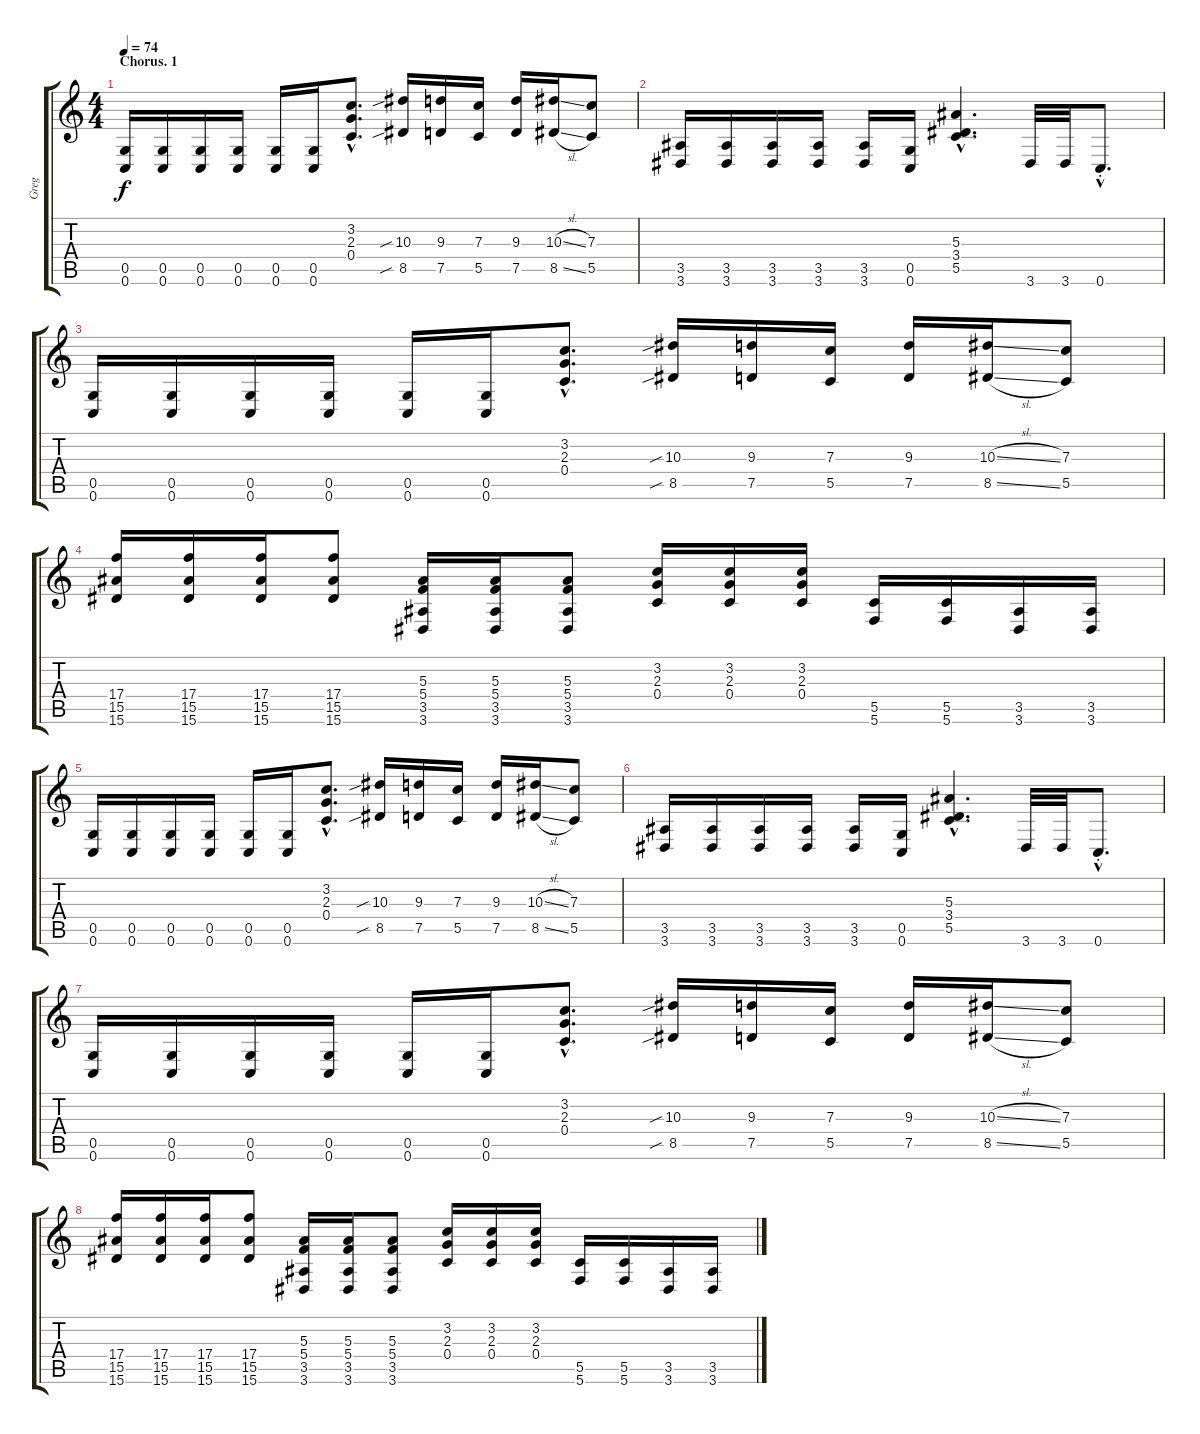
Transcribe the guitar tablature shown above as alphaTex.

\track ("Greg" "Greg") {instrument distortionguitar}
\staff {score tabs}
\tuning (D4 A3 F3 C3 G2 C2) {hide}
\ts (4 4)
\section ("" "Chorus. 1")
\tempo 74
\clef g2
\ks c
(0.5 0.6).16{dy f instrument distortionguitar} (0.5 0.6).16 (0.5 0.6).16 (0.5 0.6).16 (0.5 0.6).16 (0.5 0.6).16 (3.2{hac} 2.3{hac} 0.4{hac}).8{d} (10.3{sib} 8.5{sib}).16 (9.3 7.5).16 (7.3 5.5).16 (9.3 7.5).16 (10.3{sl} 8.5{sl}).16 (7.3 5.5).8 |
(3.5 3.6).16 (3.5 3.6).16 (3.5 3.6).16 (3.5 3.6).16 (3.5 3.6).16 (0.5 0.6).16 (5.3{hac} 3.4{hac} 5.5{hac}).4{d} 3.6.32 3.6.32 0.6{hac st}.8{d} |
(0.5 0.6).16 (0.5 0.6).16 (0.5 0.6).16 (0.5 0.6).16 (0.5 0.6).16 (0.5 0.6).16 (3.2{hac} 2.3{hac} 0.4{hac}).8{d} (10.3{sib} 8.5{sib}).16 (9.3 7.5).16 (7.3 5.5).16 (9.3 7.5).16 (10.3{sl} 8.5{sl}).16 (7.3 5.5).8 |
(17.4 15.5 15.6).16 (17.4 15.5 15.6).16 (17.4 15.5 15.6).16 (17.4 15.5 15.6).8 (5.3 5.4 3.5 3.6).16 (5.3 5.4 3.5 3.6).16 (5.3 5.4 3.5 3.6).8 (3.2 2.3 0.4).16 (3.2 2.3 0.4).16 (3.2 2.3 0.4).16 (5.5 5.6).16 (5.5 5.6).16 (3.5 3.6).16 (3.5 3.6).16 |
(0.5 0.6).16 (0.5 0.6).16 (0.5 0.6).16 (0.5 0.6).16 (0.5 0.6).16 (0.5 0.6).16 (3.2{hac} 2.3{hac} 0.4{hac}).8{d} (10.3{sib} 8.5{sib}).16 (9.3 7.5).16 (7.3 5.5).16 (9.3 7.5).16 (10.3{sl} 8.5{sl}).16 (7.3 5.5).8 |
(3.5 3.6).16 (3.5 3.6).16 (3.5 3.6).16 (3.5 3.6).16 (3.5 3.6).16 (0.5 0.6).16 (5.3{hac} 3.4{hac} 5.5{hac}).4{d} 3.6.32 3.6.32 0.6{hac st}.8{d} |
(0.5 0.6).16 (0.5 0.6).16 (0.5 0.6).16 (0.5 0.6).16 (0.5 0.6).16 (0.5 0.6).16 (3.2{hac} 2.3{hac} 0.4{hac}).8{d} (10.3{sib} 8.5{sib}).16 (9.3 7.5).16 (7.3 5.5).16 (9.3 7.5).16 (10.3{sl} 8.5{sl}).16 (7.3 5.5).8 |
(17.4 15.5 15.6).16 (17.4 15.5 15.6).16 (17.4 15.5 15.6).16 (17.4 15.5 15.6).8 (5.3 5.4 3.5 3.6).16 (5.3 5.4 3.5 3.6).16 (5.3 5.4 3.5 3.6).8 (3.2 2.3 0.4).16 (3.2 2.3 0.4).16 (3.2 2.3 0.4).16 (5.5 5.6).16 (5.5 5.6).16 (3.5 3.6).16 (3.5 3.6).16
